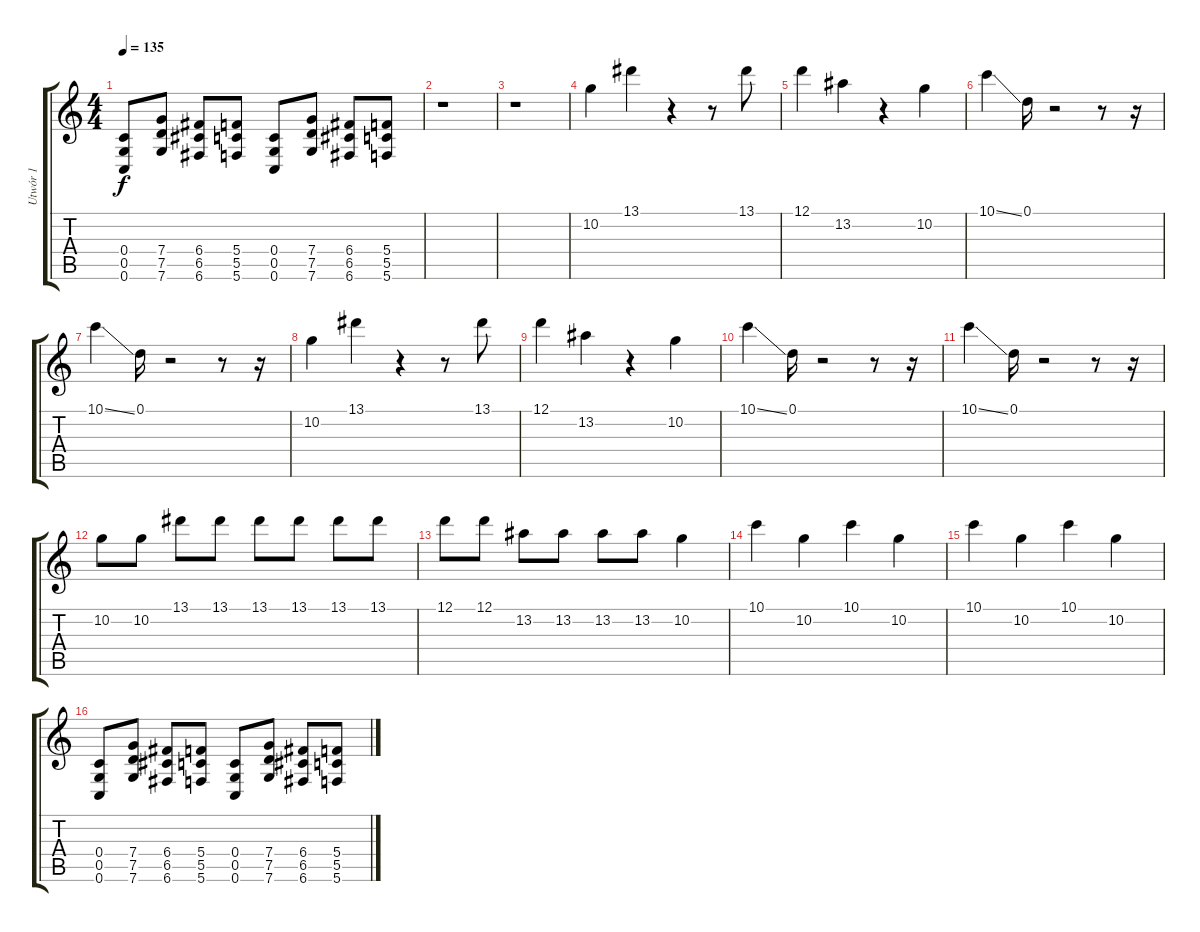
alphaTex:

\track ("Utwór 1" "Utwór 1") {instrument distortionguitar}
\staff {score tabs}
\tuning (D4 A3 F3 C3 G2 C2) {hide}
\ts (4 4)
\tempo 135
\clef g2
\ks c
(0.4 0.5 0.6).8{dy f} (7.4 7.5 7.6).8 (6.4 6.5 6.6).8 (5.4 5.5 5.6).8 (0.4 0.5 0.6).8 (7.4 7.5 7.6).8 (6.4 6.5 6.6).8 (5.4 5.5 5.6).8 |
r.1 |
r.1 |
10.2.4{instrument electricguitarmuted} 13.1.4 r.4 r.8 13.1.8 |
12.1.4 13.2.4 r.4 10.2.4 |
10.1{ss}.4 0.1.16 r.2 r.8 r.16 |
10.1{ss}.4 0.1.16 r.2 r.8 r.16 |
10.2.4{instrument electricguitarmuted} 13.1.4 r.4 r.8 13.1.8 |
12.1.4 13.2.4 r.4 10.2.4 |
10.1{ss}.4 0.1.16 r.2 r.8 r.16 |
10.1{ss}.4 0.1.16 r.2 r.8 r.16 |
10.2.8 10.2.8 13.1.8 13.1.8 13.1.8 13.1.8 13.1.8 13.1.8 |
12.1.8 12.1.8 13.2.8 13.2.8 13.2.8 13.2.8 10.2.4 |
10.1.4 10.2.4 10.1.4 10.2.4 |
10.1.4 10.2.4 10.1.4 10.2.4 |
(0.4 0.5 0.6).8{instrument distortionguitar} (7.4 7.5 7.6).8 (6.4 6.5 6.6).8 (5.4 5.5 5.6).8 (0.4 0.5 0.6).8 (7.4 7.5 7.6).8 (6.4 6.5 6.6).8 (5.4 5.5 5.6).8
